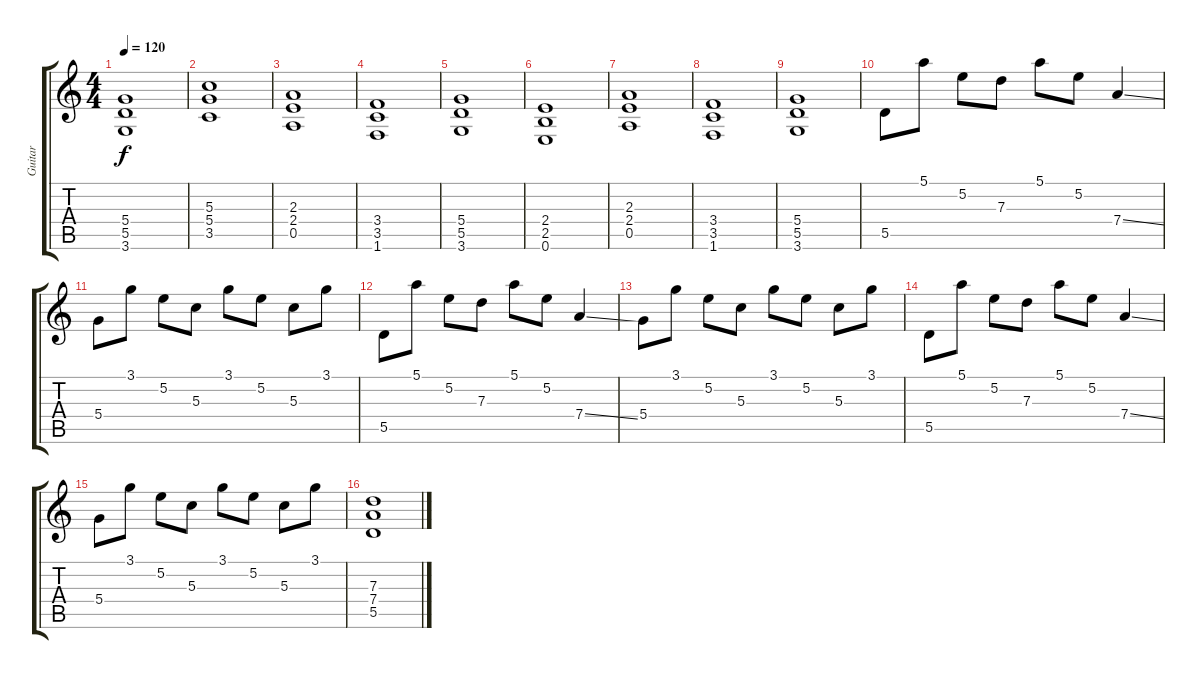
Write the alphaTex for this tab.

\track ("Guitar" "Guitar") {instrument overdrivenguitar}
\staff {score tabs}
\tuning (E4 B3 G3 D3 A2 E2) {hide}
\ts (4 4)
\tempo 120
\clef g2
\ks c
(5.4 5.5 3.6).1{dy f} |
(5.3 5.4 3.5).1 |
(2.3 2.4 0.5).1 |
(3.4 3.5 1.6).1 |
(5.4 5.5 3.6).1 |
(2.4 2.5 0.6).1 |
(2.3 2.4 0.5).1 |
(3.4 3.5 1.6).1 |
(5.4 5.5 3.6).1 |
5.5.8 5.1.8 5.2.8 7.3.8 5.1.8 5.2.8 7.4{ss}.4 |
5.4.8 3.1.8 5.2.8 5.3.8 3.1.8 5.2.8 5.3.8 3.1.8 |
5.5.8 5.1.8 5.2.8 7.3.8 5.1.8 5.2.8 7.4{ss}.4 |
5.4.8 3.1.8 5.2.8 5.3.8 3.1.8 5.2.8 5.3.8 3.1.8 |
5.5.8 5.1.8 5.2.8 7.3.8 5.1.8 5.2.8 7.4{ss}.4 |
5.4.8 3.1.8 5.2.8 5.3.8 3.1.8 5.2.8 5.3.8 3.1.8 |
(7.3 7.4 5.5).1
